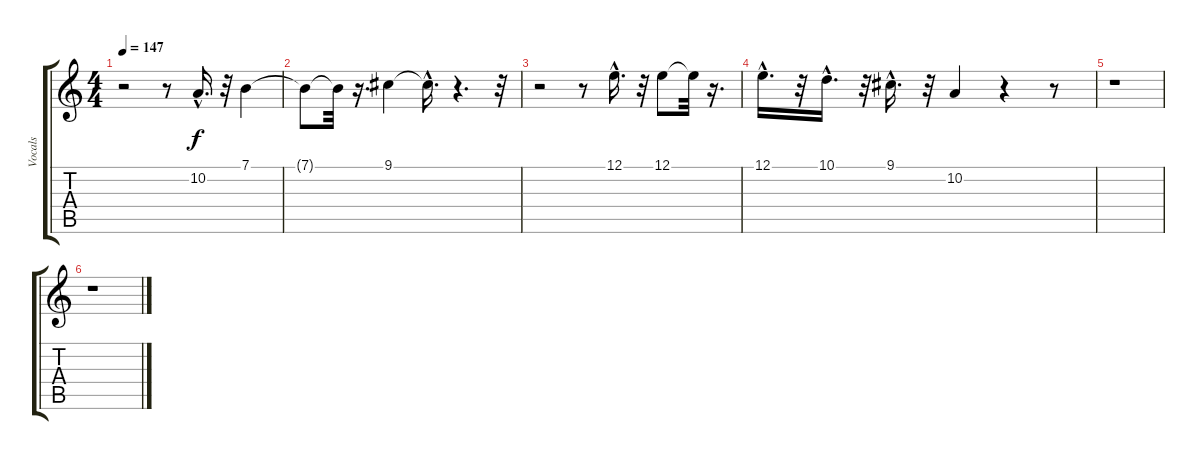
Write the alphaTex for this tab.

\track ("Vocals" "Vocals") {instrument lead6voice}
\staff {score tabs}
\tuning (E4 B3 G3 D3 A2 E2) {hide}
\ts (4 4)
\tempo 147
\clef g2
\ks c
r.2{dy f} r.8 10.2{hac}.16{d} r.32 7.1.4 |
7.1{t}.8 7.1{t}.32 r.16{d} 9.1.4 9.1{hac t}.16{d} r.4{d} r.32 |
r.2 r.8 12.1{hac}.16{d} r.32 12.1.8 12.1{t}.32 r.16{d} |
12.1{hac}.16{d} r.32 10.1{hac}.16{d} r.32 9.1{hac}.16{d} r.32 10.2.4 r.4 r.8 |
r.1 |
r.1
